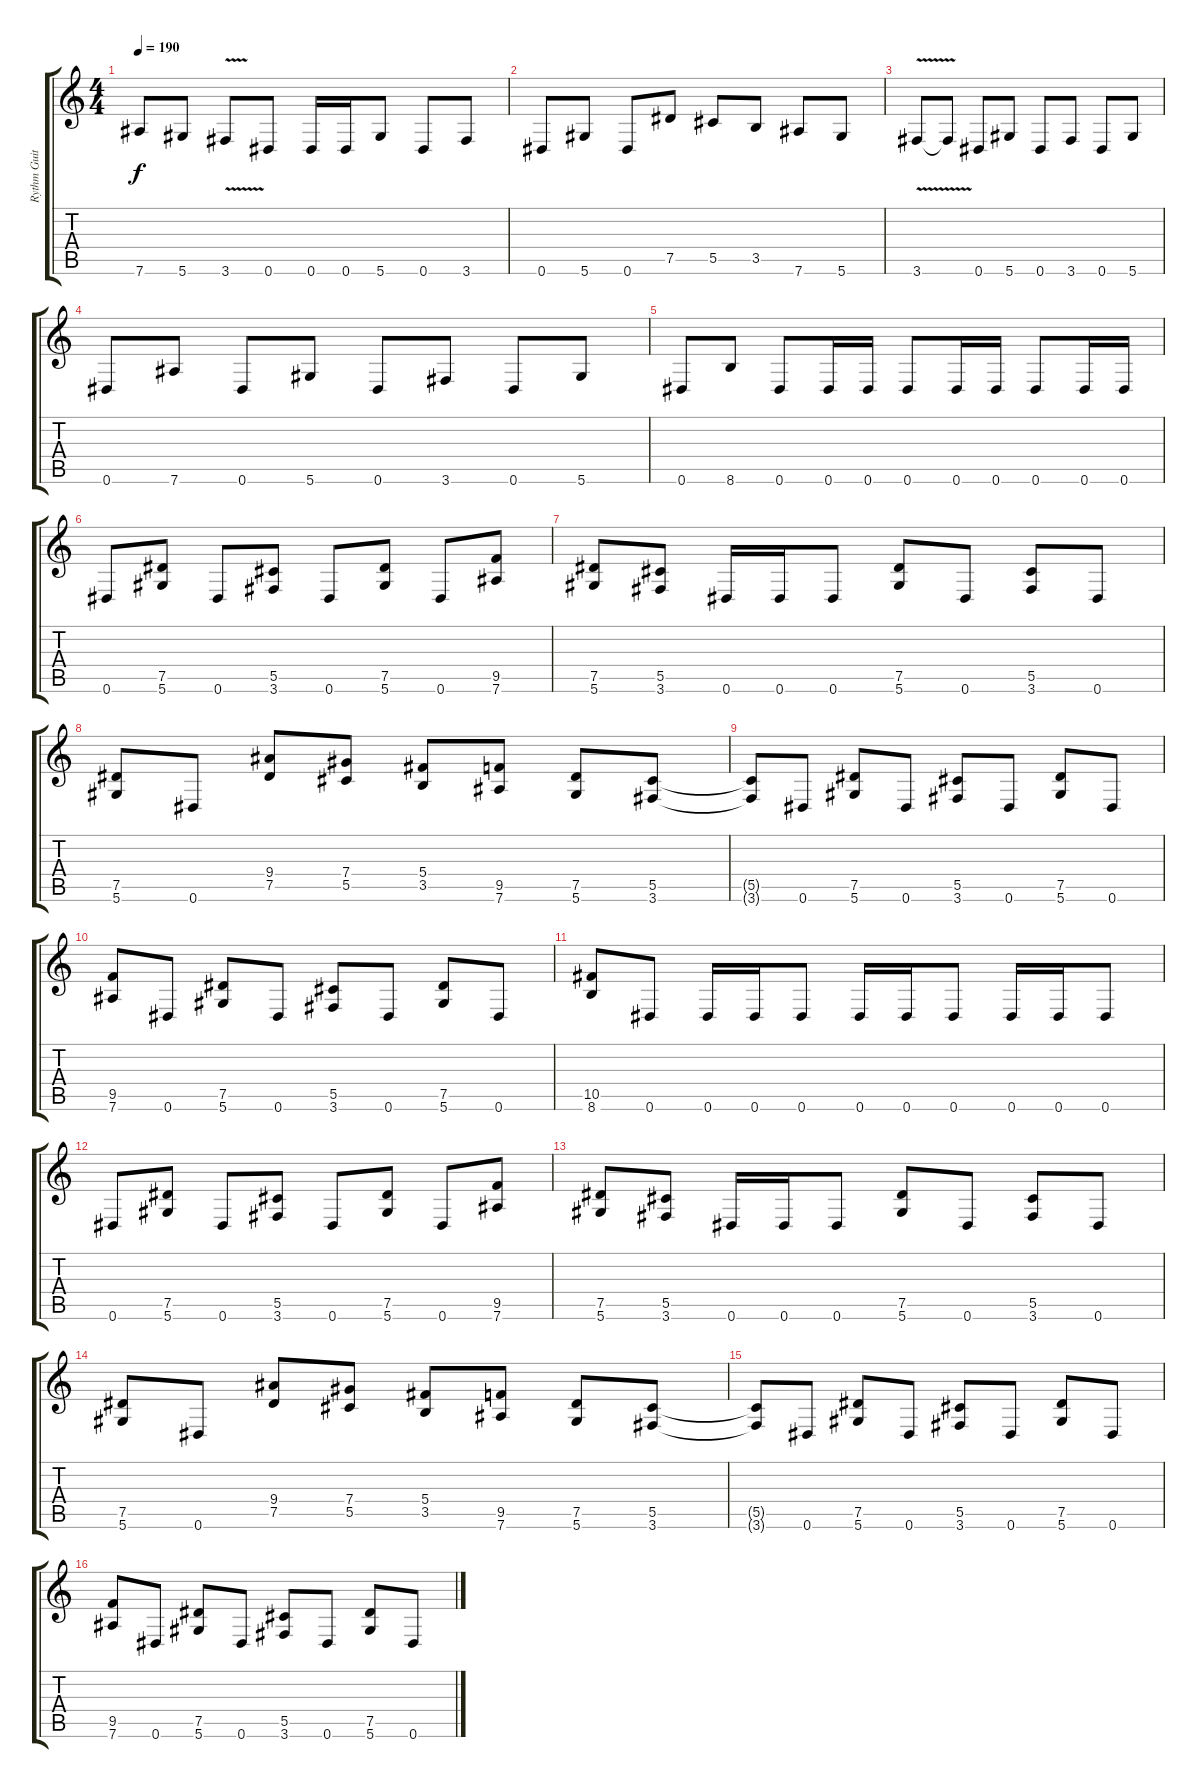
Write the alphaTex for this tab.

\track ("Rythm Guitar" "Rythm Guit") {instrument distortionguitar}
\staff {score tabs}
\tuning (Eb4 Bb3 Gb3 Db3 Ab2 Eb2) {hide}
\ts (4 4)
\tempo 190
\clef g2
\ks c
7.6.8{dy f} 5.6.8 3.6{v}.8 0.6.8 0.6.16 0.6.16 5.6.8 0.6.8 3.6.8 |
0.6.8 5.6.8 0.6.8 7.5.8 5.5.8 3.5.8 7.6.8 5.6.8 |
3.6{v}.8 3.6{t}.8 0.6.8 5.6.8 0.6.8 3.6.8 0.6.8 5.6.8 |
0.6.8 7.6.8 0.6.8 5.6.8 0.6.8 3.6.8 0.6.8 5.6.8 |
0.6.8 8.6.8 0.6.8 0.6.16 0.6.16 0.6.8 0.6.16 0.6.16 0.6.8 0.6.16 0.6.16 |
0.6.8 (7.5 5.6).8 0.6.8 (5.5 3.6).8 0.6.8 (7.5 5.6).8 0.6.8 (9.5 7.6).8 |
(7.5 5.6).8 (5.5 3.6).8 0.6.16 0.6.16 0.6.8 (7.5 5.6).8 0.6.8 (5.5 3.6).8 0.6.8 |
(7.5 5.6).8 0.6.8 (9.4 7.5).8 (7.4 5.5).8 (5.4 3.5).8 (9.5 7.6).8 (7.5 5.6).8 (5.5 3.6).8 |
(5.5{t} 3.6{t}).8 0.6.8 (7.5 5.6).8 0.6.8 (5.5 3.6).8 0.6.8 (7.5 5.6).8 0.6.8 |
(9.5 7.6).8 0.6.8 (7.5 5.6).8 0.6.8 (5.5 3.6).8 0.6.8 (7.5 5.6).8 0.6.8 |
(10.5 8.6).8 0.6.8 0.6.16 0.6.16 0.6.8 0.6.16 0.6.16 0.6.8 0.6.16 0.6.16 0.6.8 |
0.6.8 (7.5 5.6).8 0.6.8 (5.5 3.6).8 0.6.8 (7.5 5.6).8 0.6.8 (9.5 7.6).8 |
(7.5 5.6).8 (5.5 3.6).8 0.6.16 0.6.16 0.6.8 (7.5 5.6).8 0.6.8 (5.5 3.6).8 0.6.8 |
(7.5 5.6).8 0.6.8 (9.4 7.5).8 (7.4 5.5).8 (5.4 3.5).8 (9.5 7.6).8 (7.5 5.6).8 (5.5 3.6).8 |
(5.5{t} 3.6{t}).8 0.6.8 (7.5 5.6).8 0.6.8 (5.5 3.6).8 0.6.8 (7.5 5.6).8 0.6.8 |
(9.5 7.6).8 0.6.8 (7.5 5.6).8 0.6.8 (5.5 3.6).8 0.6.8 (7.5 5.6).8 0.6.8
